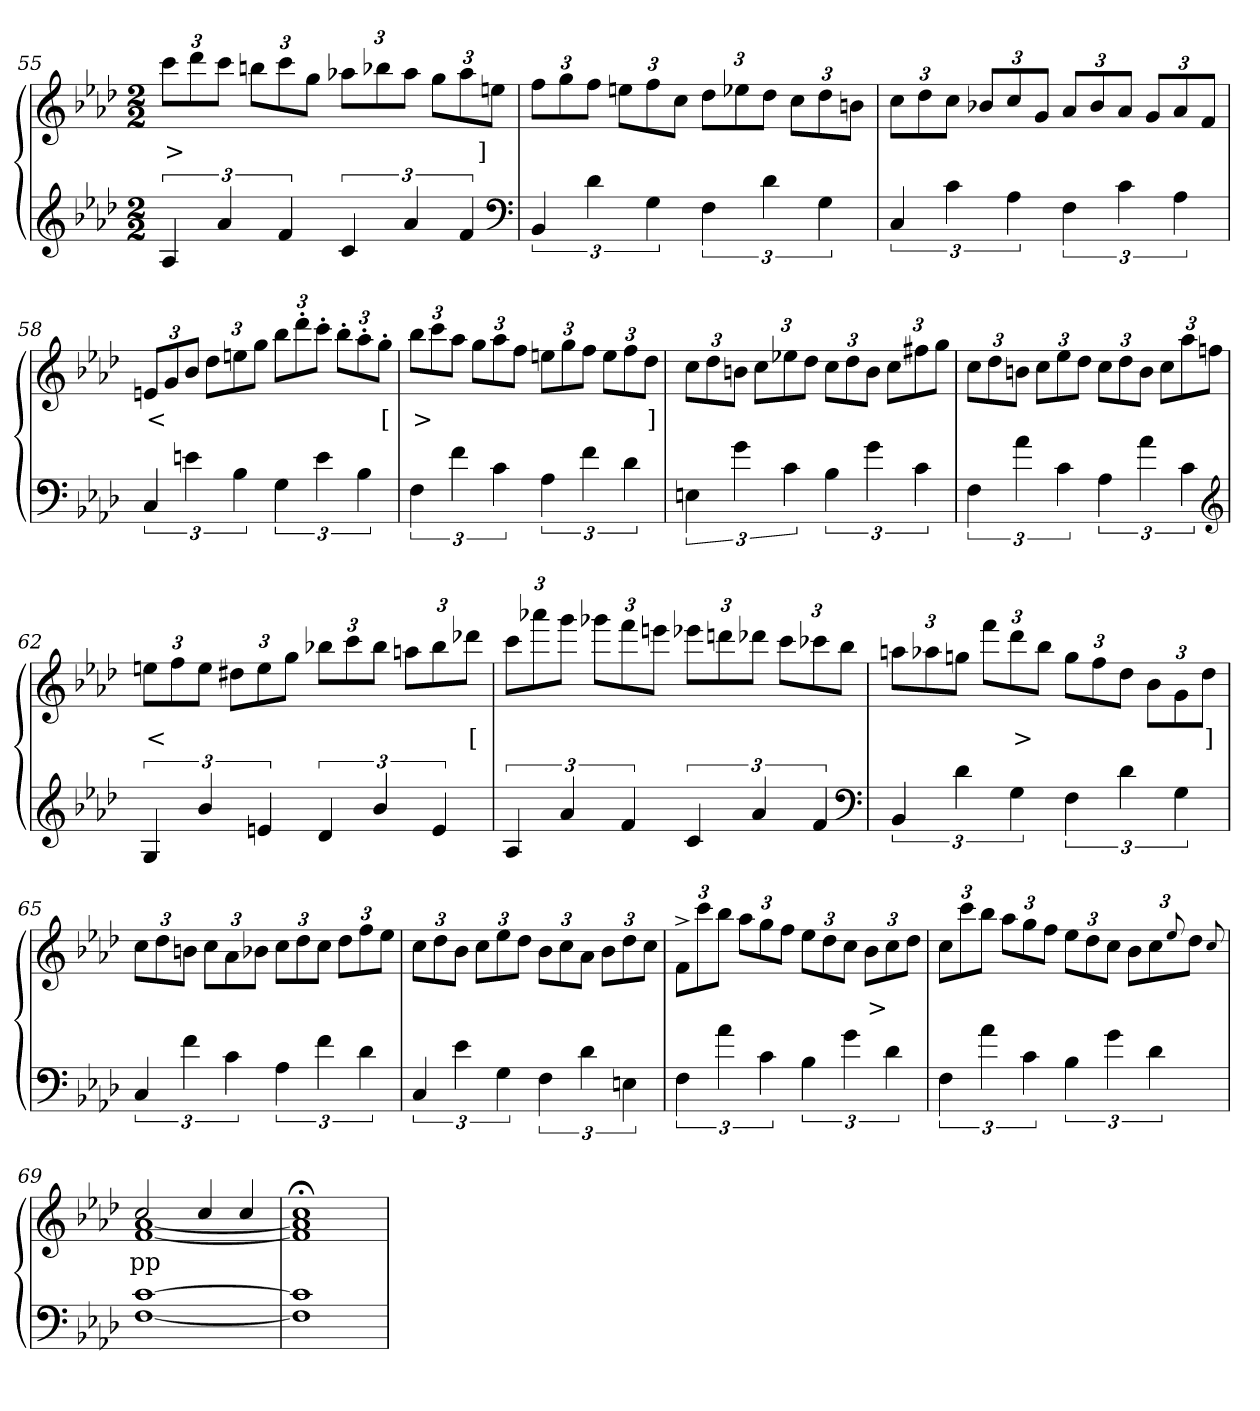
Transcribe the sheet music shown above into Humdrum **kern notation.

**kern	**kern	**text
*part2	*part1	*part1
*staff2	*staff1	*staff1
*clefG2	*clefG2	*
*k[b-e-a-d-]	*k[b-e-a-d-]	*
*M2/2	*M2/2	*
=55	=55	=55
6A-	12cccL	>
.	12ddd-	.
6a-	12cccJ	.
.	12bbnL	.
6f	12ccc	.
.	12ggJ	.
6c	12aa-XL	.
.	12bb-X	.
6a-	12aa-J	.
.	12ggL	.
6f	12aa-	.
.	12eenJ	]
*clefF4	*	*
=56	=56	=56
6BB-	12ffL	.
.	12gg	.
6d-	12ffJ	.
.	12eenL	.
6G	12ff	.
.	12ccJ	.
6F	12dd-L	.
.	12ee-X	.
6d-	12dd-J	.
.	12ccL	.
6G	12dd-	.
.	12bnJ	.
=57	=57	=57
6C	12ccL	.
.	12dd-	.
6c	12ccJ	.
.	12b-XL	.
6A-	12cc	.
.	12gJ	.
6F	12a-L	.
.	12b-	.
6c	12a-J	.
.	12gL	.
6A-	12a-	.
.	12fJ	.
=58	=58	=58
6C	12enL	<
.	12g	.
6en	12b-J	.
.	12dd-L	.
6B-	12een	.
.	12ggJ	.
6G	12bb-L	.
.	12ddd-'>	.
6e	12ccc'>J	.
.	12bb-'>L	.
6B-	12aa-'>	.
.	12gg'>J	[
=59	=59	=59
6F	12bb-L	>
.	12ccc	.
6f	12aa-J	.
.	12ggL	.
6c	12aa-	.
.	12ffJ	.
6A-	12eenL	.
.	12gg	.
6f	12ffJ	.
.	12eeL	.
6d-	12ff	.
.	12dd-J	]
=60	=60	=60
6En	12ccL	.
.	12dd-	.
6g	12bnJ	.
.	12ccL	.
6c	12ee-X	.
.	12dd-J	.
6B-	12ccL	.
.	12dd-	.
6g	12bJ	.
.	12ccL	.
6c	12ff#X	.
.	12ggJ	.
=61	=61	=61
6F	12ccL	.
.	12dd-	.
6a-	12bnJ	.
.	12ccL	.
6c	12ee-	.
.	12dd-J	.
6A-	12ccL	.
.	12dd-	.
6a-	12bJ	.
.	12ccL	.
6c	12aa-	.
.	12ffnJ	.
*clefG2	*	*
=62	=62	=62
6G	12eenL	<
.	12ff	.
6b-/	12eeJ	.
.	12dd#XL	.
6en	12ee	.
.	12ggJ	.
6d-	12bb-XL	.
.	12ccc	.
6b-/	12bb-J	.
.	12aanL	.
6e	12bb-	.
.	12ddd-XJ	[
=63	=63	=63
6A-	12cccL	.
.	12aaa-X	.
6a-	12gggJ	.
.	12ggg-XL	.
6f	12fff	.
.	12eeenJ	.
6c	12eee-XL	.
.	12dddn	.
6a-	12ddd-XJ	.
.	12cccL	.
6f	12ccc-X	.
.	12bb-J	.
*clefF4	*	*
=64	=64	=64
6BB-	12aanL	.
.	12aa-X	.
6d-	12ggnJ	.
.	12fffL	.
6G	12ddd-	>
.	12bb-J	.
6F	12ggL	.
.	12ff	.
6d-	12dd-J	.
.	12b-L	.
6G	12g	.
.	12dd-J	]
=65	=65	=65
6C	12ccL	.
.	12dd-	.
6f	12bnJ	.
.	12ccL	.
6c	12a-	.
.	12b-XJ	.
6A-	12ccL	.
.	12dd-	.
6f	12ccJ	.
.	12dd-L	.
6d-	12ff	.
.	12ee-J	.
=66	=66	=66
6C	12ccL	.
.	12dd-	.
6e-	12b-J	.
.	12ccL	.
6G	12ee-	.
.	12dd-J	.
6F	12b-L	.
.	12cc	.
6d-	12a-J	.
.	12b-L	.
6En	12dd-	.
.	12ccJ	.
=67	=67	=67
6F	12f^>L	.
.	12ccc	.
6a-	12bb-J	.
.	12aa-L	.
6c	12gg	.
.	12ffJ	.
6B-	12ee-L	.
.	12dd-	.
6g	12ccJ	.
.	12b-L	>
6d-	12cc	.
.	12dd-J	.
=68	=68	=68
6F	12ccL	.
.	12ccc	.
6a-	12bb-J	.
.	12aa-L	.
6c	12gg	.
.	12ffJ	.
6B-	12ee-L	.
.	12dd-	.
6g	12ccJ	.
.	12b-L	.
6d-	12cc	.
.	8qqee-/	.
.	12dd-J	.
.	8qqcc	.
=69	=69	=69
*	*^	*
[1c [1F	2cc	[1a- [1f	pp
.	4cc	.	.
.	4cc	.	.
*	*v	*v	*
=70	=70	=70
1c] 1F]	1cc;< 1a-];< 1f];<	.
=	=	=
*-	*-	*-
